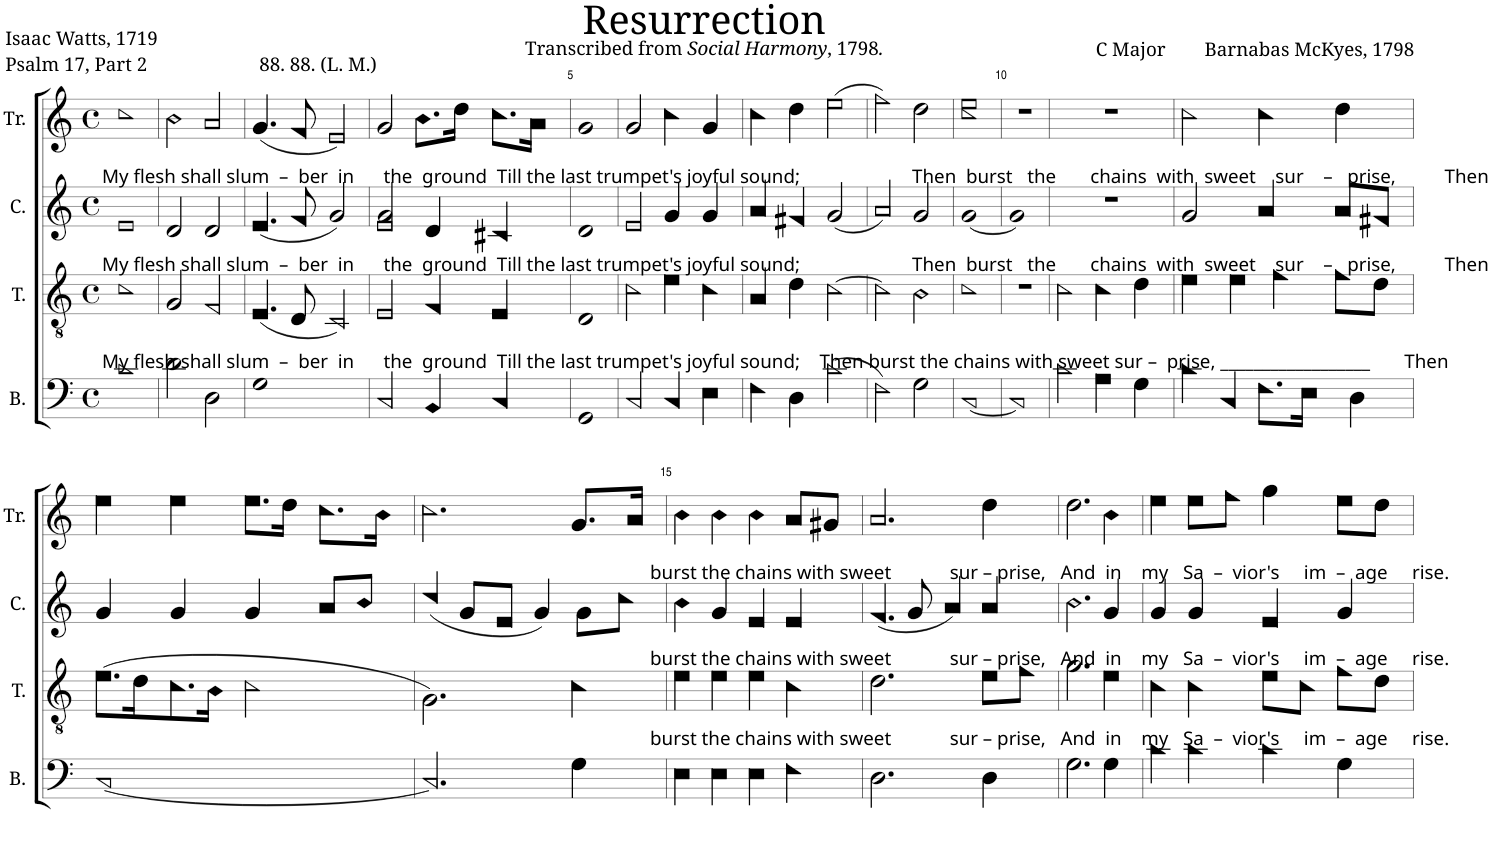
**kern	**kern	**kern	**kern
*part4	*part3	*part2	*part1
*staff4	*staff3	*staff2	*staff1
*I"B.	*I"T.	*I"C.	*I"Tr.
*I'B.	*I'T.	*I'C.	*I'Tr.
*clefF4	*clefGv2	*clefG2	*clefG2
*k[]	*k[]	*k[]	*k[]
*M4/4	*M4/4	*M4/4	*M4/4
*met(c)	*met(c)	*met(c)	*met(c)
=1	=1	=1	=1
!	!	!	!LO:TX:b:t=My flesh shall slum  –  ber  in      the  ground  Till the last trumpet's joyful sound;                       Then  burst   the       chains  with  sweet    sur    –   prise,          Then
!	!	!LO:TX:b:t=My flesh shall slum  –  ber  in      the  ground  Till the last trumpet's joyful sound;                       Then  burst   the       chains  with  sweet    sur    –   prise,          Then	!
!	!LO:TX:b:t=My flesh shall slum  –  ber  in      the  ground  Till the last trumpet's joyful sound;    Then burst the chains with sweet sur –  prise, __________________       Then	!	!
1c!	1c!	1e!	1cc!
=2	=2	=2	=2
2d!\	2G!/	2d!/	2b!\
2D!\	2F!/	2d!/	2a!/
=3	=3	=3	=3
1G!	(4.E!/	(4.e!/	(4.g!/
.	8D!/	8f!/	8f!/
.	2C!/)	2g!/)	2e!/)
=4	=4	=4	=4
2C!/	2E!/	2e!/ 2g!/	2g!/
4BB!/	4F!/	4d!/	8.b!\L
.	.	.	16dd!\Jk
4C!/	4E!/	4c#X!/	8.cc!\L
.	.	.	16a!\Jk
=5	=5	=5	=5
1GG!	1D!	1d!	1g!
=6	=6	=6	=6
2C!/	2c!\	2e!/	2g!/
4C!/	4e!\	4g!/	4cc!\
4E!\	4c!\	4g!/	4g!/
=7	=7	=7	=7
4F!\	4A!/	4a!/	4cc!\
4D!\	4d!\	4f#X!/	4dd!\
(2c!\	[2c!\	(2g!/	(2ee!\
=8	=8	=8	=8
2F!\)	2c!\]	2a!/)	2ff!\)
2G!\	2B!\	2g!/	2dd!\
=9	=9	=9	=9
[1C!	1c!	[1g!	1cc! 1ee!
=10	=10	=10	=10
1C!]	1r	1g!]	1r
=11	=11	=11	=11
2c!\	2c!\	1r	1r
4A!\	4c!\	.	.
4G!\	4d!\	.	.
=12	=12	=12	=12
4c!\	4e!\	2g!/	2cc!\
4C!/	4e!\	.	.
8.F!\L	4f!\	4a!/	4cc!\
16E!\Jk	.	.	.
4D!\	8f!\L	8a!/L	4dd!\
.	8d!\J	8f#X!/J	.
!!LO:LB:g=z
=13	=13	=13	=13
[1C!	(8.e!\L	4g!/	4ee!\
.	16d!\K	.	.
.	8.c!\	4g!/	4ee!\
.	16B!\Jk	.	.
.	2c!\	4g!/	8.ee!\L
.	.	.	16dd!\Jk
.	.	8a!/L	8.cc!\L
.	.	8b!/J	.
.	.	.	16b!\Jk
=14	=14	=14	=14
2.C!/]	2.G!\)	(4cc!/	2.cc!\
.	.	8g!/L	.
.	.	8e!/J	.
.	.	4g!/)	.
4G!\	4c!\	8g!\L	8.g!/L
.	.	8cc!\J	.
.	.	.	16a!/Jk
=15	=15	=15	=15
!	!	!	!LO:TX:b:t=burst the chains with sweet            sur – prise,   And  in    my   Sa  –  vior's     im  –  age     rise.
!	!	!LO:TX:b:t=burst the chains with sweet            sur – prise,   And  in    my   Sa  –  vior's     im  –  age     rise.	!
!	!LO:TX:b:t=burst the chains with sweet            sur – prise,   And  in    my   Sa  –  vior's     im  –  age     rise.	!	!
4E!\	4e!\	4b!\	4b!\
4E!\	4e!\	4g!/	4b!\
4E!\	4e!\	4e!/	4b!\
4F!\	4c!\	4e!/	8a!/L
.	.	.	8g#X!/J
=16	=16	=16	=16
2.D!\	2.d!\	(4.f!/	2.a!/
.	.	8g!/	.
.	.	4a!/)	.
4D!\	8e!\L	4a!/	4dd!\
.	8f!\J	.	.
=17	=17	=17	=17
2.G!\	2.g!\	2.b!\	2.dd!\
4G!\	4e!\	4g!/	4b!\
=18	=18	=18	=18
4c!\	4c!\	4g!/	4ee!\
4c!\	4c!\	4g!/	8ee!\L
.	.	.	8ff!\J
4c!\	8e!\L	4e!/	4gg!\
.	8c!\J	.	.
4G!\	8f!\L	4g!/	8ee!\L
.	8d!\J	.	8dd!\J
=	=	=	=
*-	*-	*-	*-
